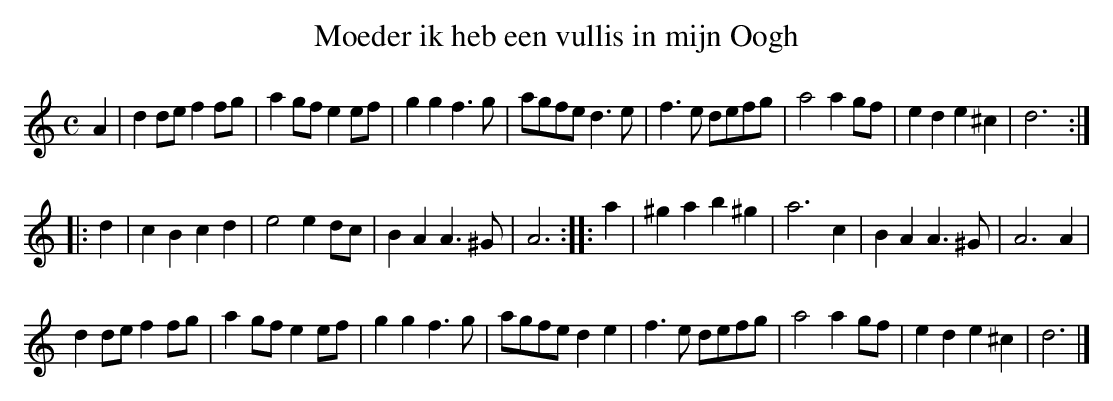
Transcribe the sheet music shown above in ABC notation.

X:1
T:Moeder ik heb een vullis in mijn Oogh
M:C
K:Ddor
A2|d2def2fg|a2gfe2ef|g2g2f3g|agfed3e|f3e defg|a4a2gf|e2d2e2^c2|d6:|
|:d2|c2B2c2d2|e4e2dc|B2A2A3^G|A6:||:a2|^g2a2b2^g2|a6c2|B2A2A3^G|A6A2|
d2def2fg|a2gfe2ef|g2g2f3g|agfed2e2|f3e defg|a4a2gf|e2d2e2^c2|d6|]
